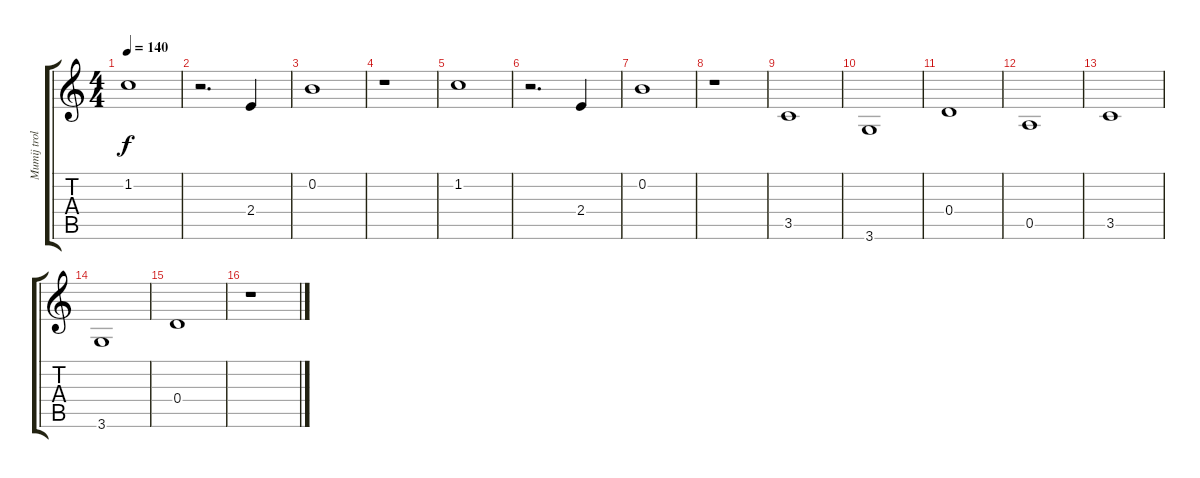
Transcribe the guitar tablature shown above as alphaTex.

\track ("Mumij troll" "Mumij trol") {instrument electricguitarclean}
\staff {score tabs}
\tuning (E4 B3 G3 D3 A2 E2) {hide}
\ts (4 4)
\tempo 140
\clef g2
\ks c
1.2.1{dy f} |
r.2{d} 2.4.4 |
0.2.1 |
r.1 |
1.2.1 |
r.2{d} 2.4.4 |
0.2.1 |
r.1 |
3.5.1 |
3.6.1 |
0.4.1 |
0.5.1 |
3.5.1 |
3.6.1 |
0.4.1 |
r.1
